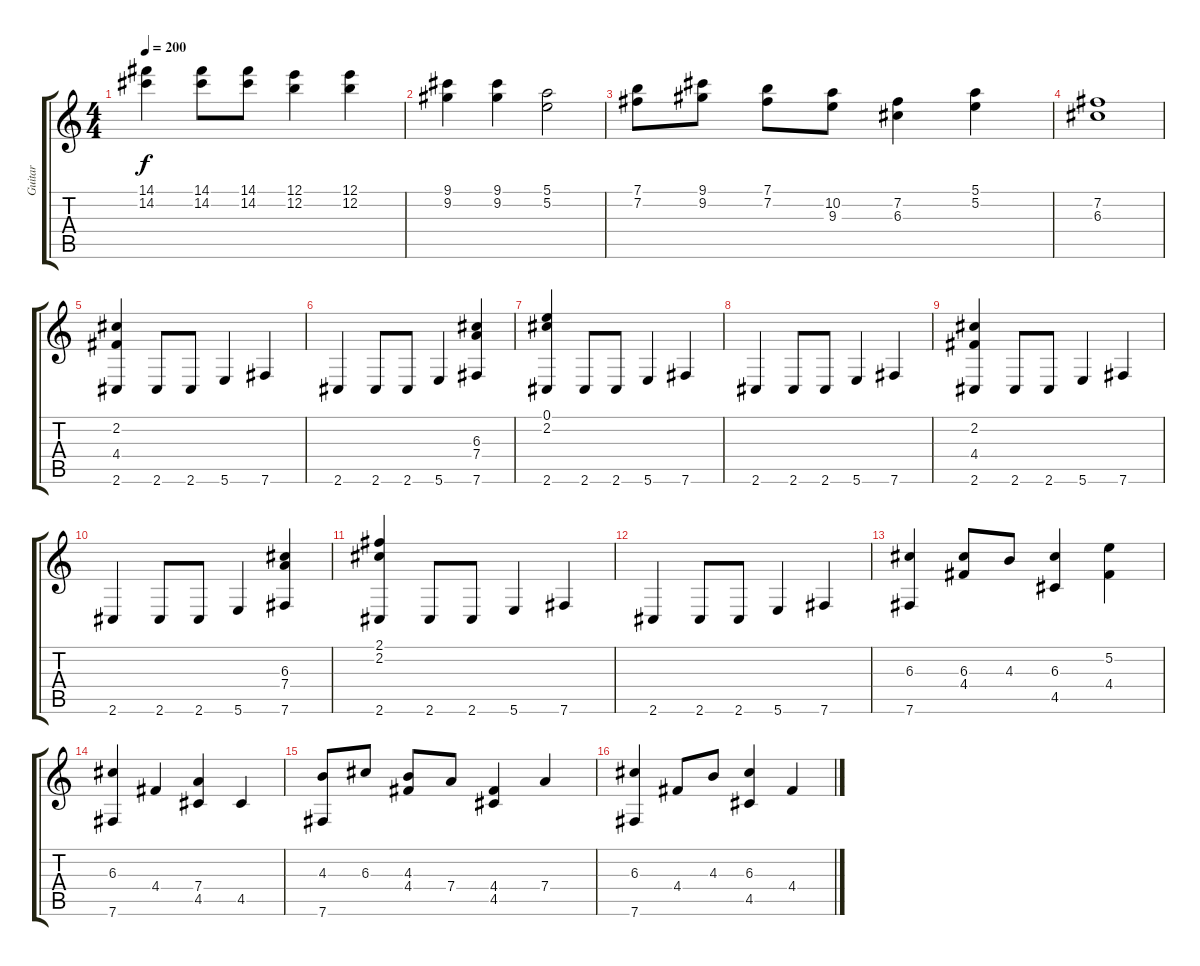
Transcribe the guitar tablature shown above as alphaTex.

\track ("Guitar" "Guitar") {instrument acousticguitarsteel}
\staff {score tabs}
\tuning (E4 B3 G3 D3 A2 B1) {hide}
\ts (4 4)
\tempo 200
\clef g2
\ks c
(14.1 14.2).4{dy f instrument acousticguitarsteel} (14.1 14.2).8 (14.1 14.2).8 (12.1 12.2).4 (12.1 12.2).4 |
(9.1 9.2).4 (9.1 9.2).4 (5.1 5.2).2 |
(7.1 7.2).8 (9.1 9.2).8 (7.1 7.2).8 (10.2 9.3).8 (7.2 6.3).4 (5.1 5.2).4 |
(7.2 6.3).1 |
(2.2 4.4 2.6).4 2.6.8 2.6.8 5.6.4 7.6.4 |
2.6.4 2.6.8 2.6.8 5.6.4 (6.3 7.4 7.6).4 |
(0.1 2.2 2.6).4 2.6.8 2.6.8 5.6.4 7.6.4 |
2.6.4 2.6.8 2.6.8 5.6.4 7.6.4 |
(2.2 4.4 2.6).4 2.6.8 2.6.8 5.6.4 7.6.4 |
2.6.4 2.6.8 2.6.8 5.6.4 (6.3 7.4 7.6).4 |
(2.1 2.2 2.6).4 2.6.8 2.6.8 5.6.4 7.6.4 |
2.6.4 2.6.8 2.6.8 5.6.4 7.6.4 |
(6.3 7.6).4 (6.3 4.4).8 4.3.8 (6.3 4.5).4 (5.2 4.4).4 |
(6.3 7.6).4 4.4.4 (7.4 4.5).4 4.5.4 |
(4.3 7.6).8 6.3.8 (4.3 4.4).8 7.4.8 (4.4 4.5).4 7.4.4 |
(6.3 7.6).4 4.4.8 4.3.8 (6.3 4.5).4 4.4.4
